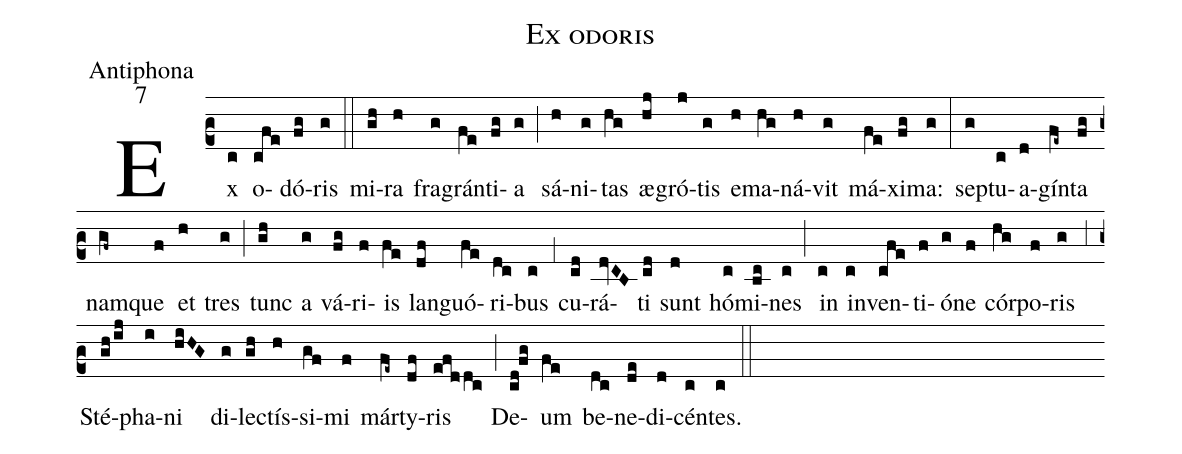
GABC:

name:Ex odoris;
office-part:Antiphona;
mode:7;
%%
(c2) Ex(c) o(cfe)dó(fg)ris(g) (::) mi(gh)ra(h) fra(g)grán(fe)ti(fg)a(g) (;) sá(h)ni(g)tas(hg) æ(hj)gró(j)tis(g) e(h)ma(hg)ná(h)vit(g) má(fe)xi(fg)ma:(g) (:) sep(g)tu(c)a(d)gín(fe~)ta(fg) nam(gf~)que(f) et(h) tres(g) (;) tunc(gh) a(g) vá(fg)ri(f)is(fe) lan(df)guó(fe)ri(dc)bus(c) (;1) cu(cd)rá(dvCB)ti(cd) sunt(d) hó(c)mi(bc)nes(c) (;) in(c) in(c)ven(cfe)ti(f)ó(g)ne(f) cór(hg)po(f)ris(g) (;3) Sté(gh/ij)pha(i)ni(hiHG) di(g)le(gh)ctís(h)si(gf)mi(f) már(fe~)ty(df)ris(efddc) (;) De(cd!fg)um(fe) be(dc)ne(de)di(d)cén(c)tes.(c) (::)
